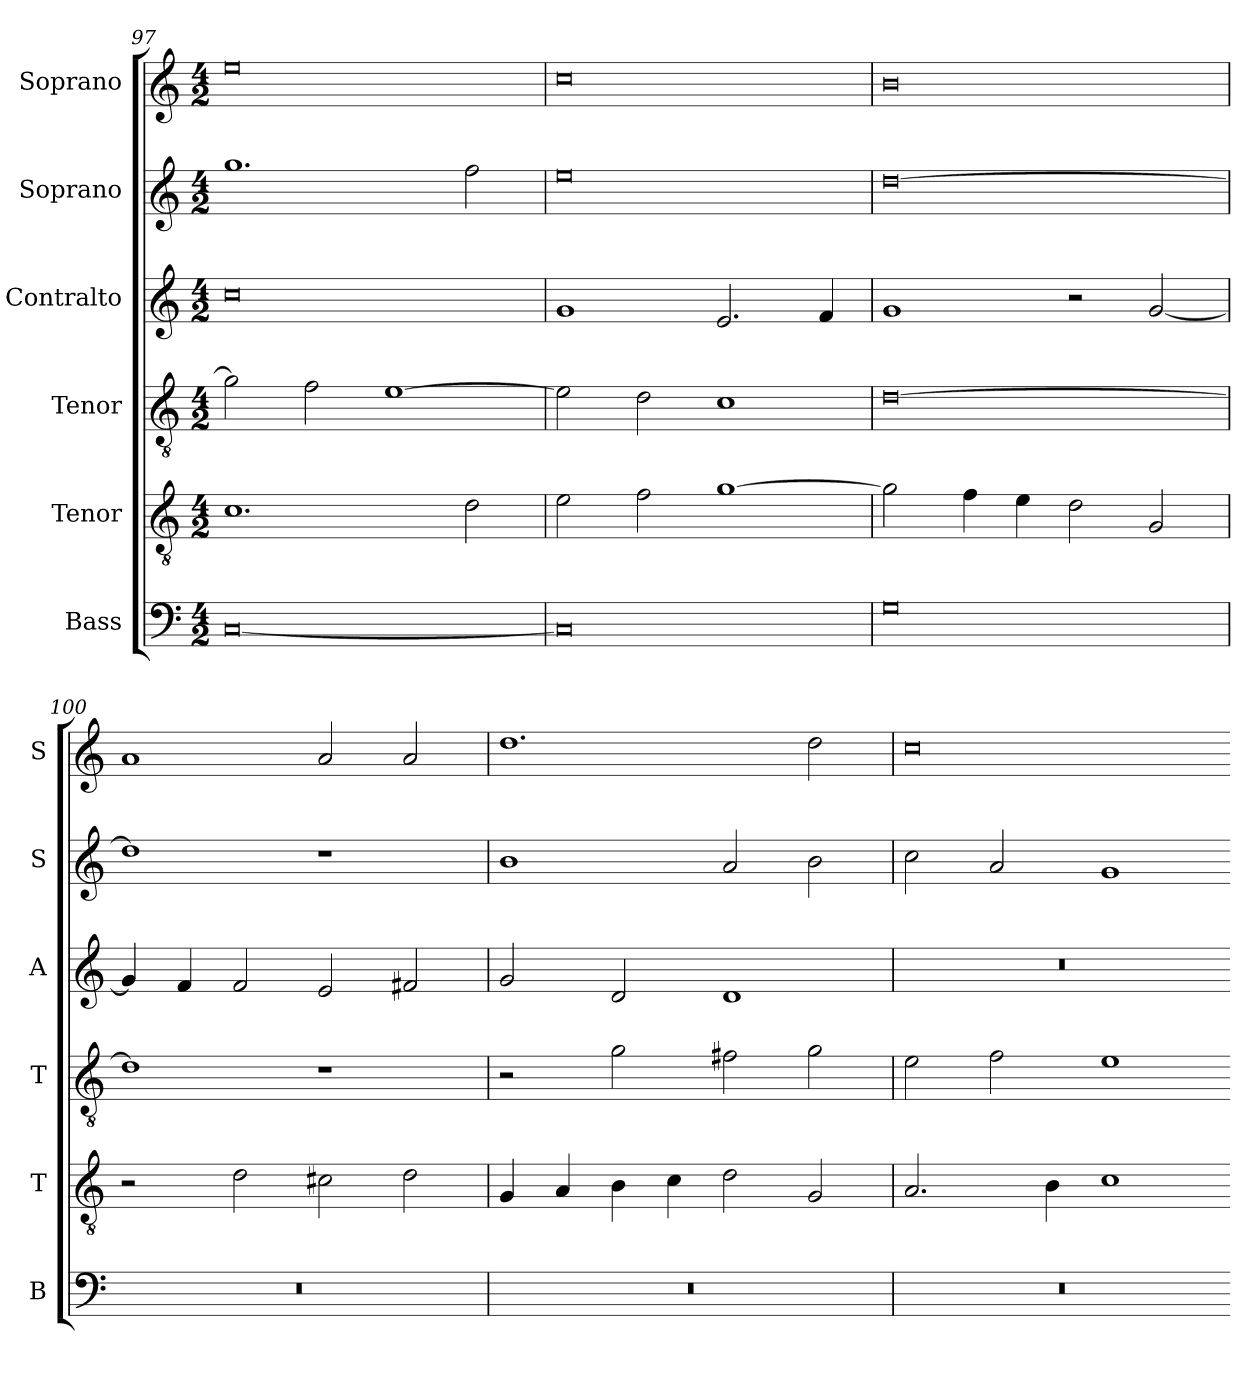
**kern	**kern	**kern	**kern	**kern	**kern
*part6	*part5	*part4	*part3	*part2	*part1
*staff6	*staff5	*staff4	*staff3	*staff2	*staff1
*I"Bass	*I"Tenor	*I"Tenor	*I"Contralto	*I"Soprano	*I"Soprano
*I'B	*I'T	*I'T	*I'A	*I'S	*I'S
*clefF4	*clefGv2	*clefGv2	*clefG2	*clefG2	*clefG2
*k[]	*k[]	*k[]	*k[]	*k[]	*k[]
*G:mix	*G:mix	*G:mix	*G:mix	*G:mix	*G:mix
*M4/2	*M4/2	*M4/2	*M4/2	*M4/2	*M4/2
=97	=97	=97	=97	=97	=97
[0C	1.c	2g]	0cc	1.gg	0ee
.	.	2f	.	.	.
.	.	[1e	.	.	.
.	2d	.	.	2ff	.
=98	=98	=98	=98	=98	=98
0C]	2e	2e]	1g	0ee	0cc
.	2f	2d	.	.	.
.	[1g	1c	2.e	.	.
.	.	.	4f	.	.
=99	=99	=99	=99	=99	=99
0G	2g]	[0d	1g	[0dd	0b
.	4f	.	.	.	.
.	4e	.	.	.	.
.	2d	.	2r	.	.
.	2G	.	[2g	.	.
=100	=100	=100	=100	=100	=100
0r	2r	1d]	4g]	1dd]	1a
.	.	.	4f	.	.
.	2d	.	2f	.	.
.	2c#X	1r	2e	1r	2a
.	2d	.	2f#X	.	2a
=101	=101	=101	=101	=101	=101
0r	4G	2r	2g	1b	1.dd
.	4A	.	.	.	.
.	4B	2g	2d	.	.
.	4c	.	.	.	.
.	2d	2f#X	1d	2a	.
.	2G	2g	.	2b	2dd
=102	=102	=102	=102	=102	=102
0r	2.A	2e	0r	2cc	0cc
.	.	2f	.	2a	.
.	4B	.	.	.	.
.	1c	1e	.	1g	.
=-	=-	=-	=-	=-	=-
*-	*-	*-	*-	*-	*-
